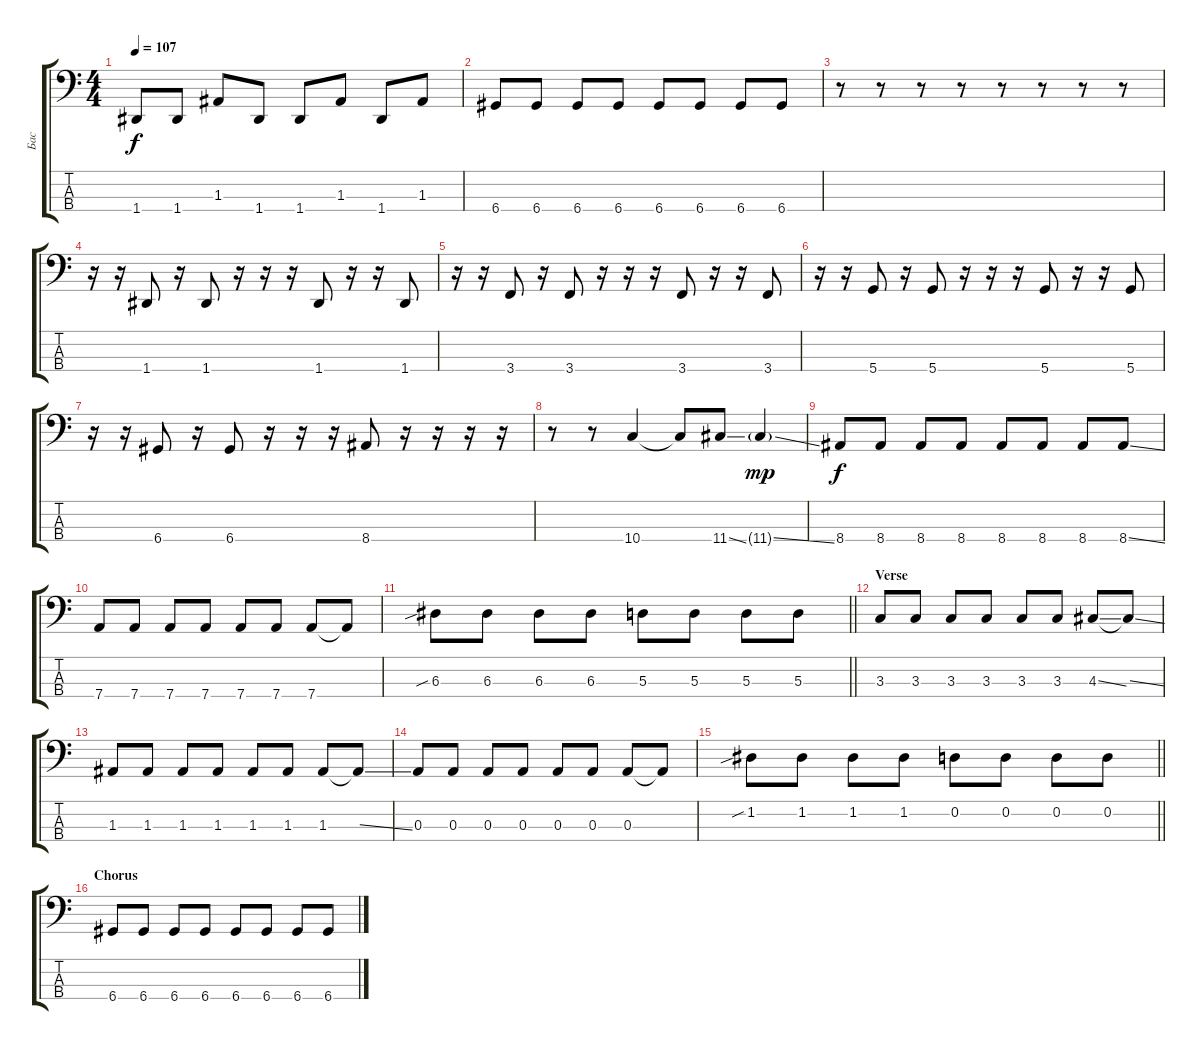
\track ("Бас" "Бас") {instrument electricbassfinger}
\staff {score tabs}
\tuning (G2 D2 A1 D1) {hide}
\ts (4 4)
\tempo 107
\clef f4
\ks c
1.4.8{dy f} 1.4.8 1.3.8 1.4.8 1.4.8 1.3.8 1.4.8 1.3.8 |
6.4.8 6.4.8 6.4.8 6.4.8 6.4.8 6.4.8 6.4.8 6.4.8 |
r.8 r.8 r.8 r.8 r.8 r.8 r.8 r.8 |
r.16 r.16 1.4.8 r.16 1.4.8 r.16 r.16 r.16 1.4.8 r.16 r.16 1.4.8 |
r.16 r.16 3.4.8 r.16 3.4.8 r.16 r.16 r.16 3.4.8 r.16 r.16 3.4.8 |
r.16 r.16 5.4.8 r.16 5.4.8 r.16 r.16 r.16 5.4.8 r.16 r.16 5.4.8 |
r.16 r.16 6.4.8 r.16 6.4.8 r.16 r.16 r.16 8.4.8 r.16 r.16 r.16 r.16 |
r.8 r.8 10.4.4 10.4{t}.8 11.4{ss}.8 11.4{ss g}.4{dy mp} |
8.4.8{dy f} 8.4.8 8.4.8 8.4.8 8.4.8 8.4.8 8.4.8 8.4{ss}.8 |
7.4.8 7.4.8 7.4.8 7.4.8 7.4.8 7.4.8 7.4.8 7.4{t}.8 |
\barLineRight lightlight
6.3{sib}.8 6.3.8 6.3.8 6.3.8 5.3.8 5.3.8 5.3.8 5.3.8 |
\section ("" "Verse")
3.3.8 3.3.8 3.3.8 3.3.8 3.3.8 3.3.8 4.3{ss}.8 4.3{ss t}.8 |
1.3.8 1.3.8 1.3.8 1.3.8 1.3.8 1.3.8 1.3.8 1.3{ss t}.8 |
0.3.8 0.3.8 0.3.8 0.3.8 0.3.8 0.3.8 0.3.8 0.3{t}.8 |
\barLineRight lightlight
1.2{sib}.8 1.2.8 1.2.8 1.2.8 0.2.8 0.2.8 0.2.8 0.2.8 |
\section ("" "Chorus")
6.4.8 6.4.8 6.4.8 6.4.8 6.4.8 6.4.8 6.4.8 6.4.8
